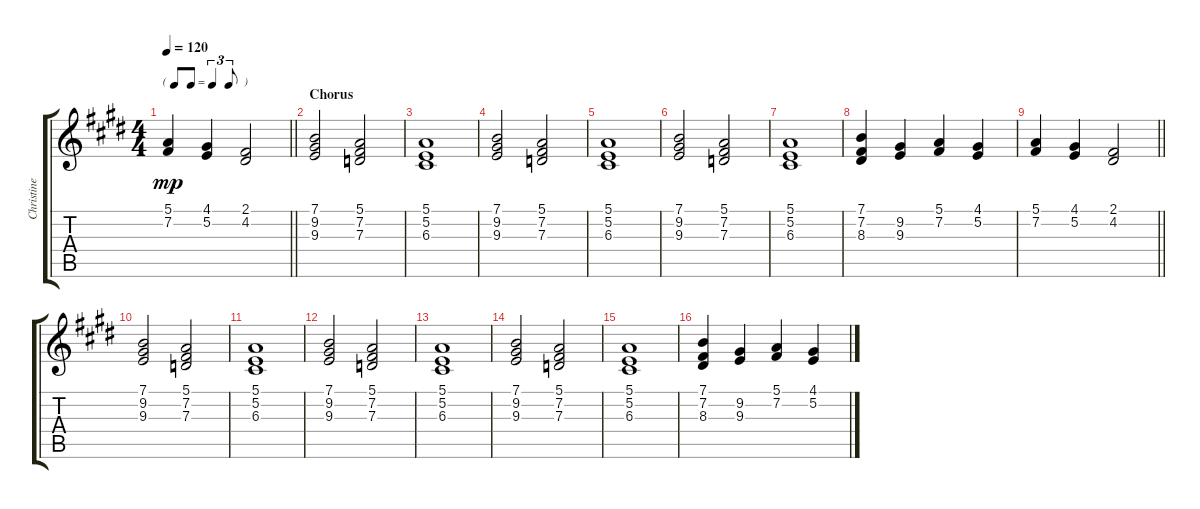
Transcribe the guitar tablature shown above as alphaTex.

\track ("Christine McVie (Organ)" "Christine ") {instrument drawbarorgan}
\staff {score tabs}
\tuning (E4 B3 G3 D3 A2 E2) {hide}
\ts (4 4)
\tf triplet8th
\tempo 120
\clef g2
\barLineRight lightlight
\ks e
(5.1 7.2).4{dy mp} (4.1 5.2).4 (2.1 4.2).2 |
\section ("" "Chorus")
(7.1 9.2 9.3).2 (5.1 7.2 7.3).2 |
(5.1 5.2 6.3).1 |
(7.1 9.2 9.3).2 (5.1 7.2 7.3).2 |
(5.1 5.2 6.3).1 |
(7.1 9.2 9.3).2 (5.1 7.2 7.3).2 |
(5.1 5.2 6.3).1 |
(7.1 7.2 8.3).4 (9.2 9.3).4 (5.1 7.2).4 (4.1 5.2).4 |
\barLineRight lightlight
(5.1 7.2).4 (4.1 5.2).4 (2.1 4.2).2 |
(7.1 9.2 9.3).2 (5.1 7.2 7.3).2 |
(5.1 5.2 6.3).1 |
(7.1 9.2 9.3).2 (5.1 7.2 7.3).2 |
(5.1 5.2 6.3).1 |
(7.1 9.2 9.3).2 (5.1 7.2 7.3).2 |
(5.1 5.2 6.3).1 |
(7.1 7.2 8.3).4 (9.2 9.3).4 (5.1 7.2).4 (4.1 5.2).4
